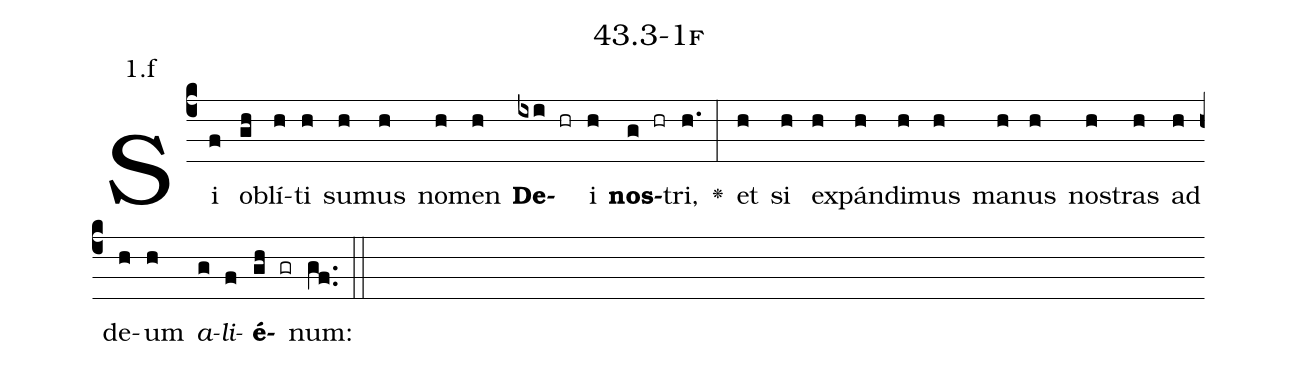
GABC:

name: 43.3-1f;
annotation: 1.f;
%%
(c4)Si(f) ob(gh)lí(h)ti(h) su(h)mus(h) no(h)men(h) <b>De</b>(ixi hr)i(h) <b>nos</b>(g hr)tri,(h.) <v>\greheightstar</v>(:) et(h) si(h) ex(h)pán(h)di(h)mus(h) ma(h)nus(h) nos(h)tras(h) ad(h) de(h)um(h) <i>a</i>(g)<i>li</i>(f)<b>é</b>(gh gr)num:(gf..) (::)


%E(h) u(h) o(g) u(f) a(gh) e.(gf..) (::)
